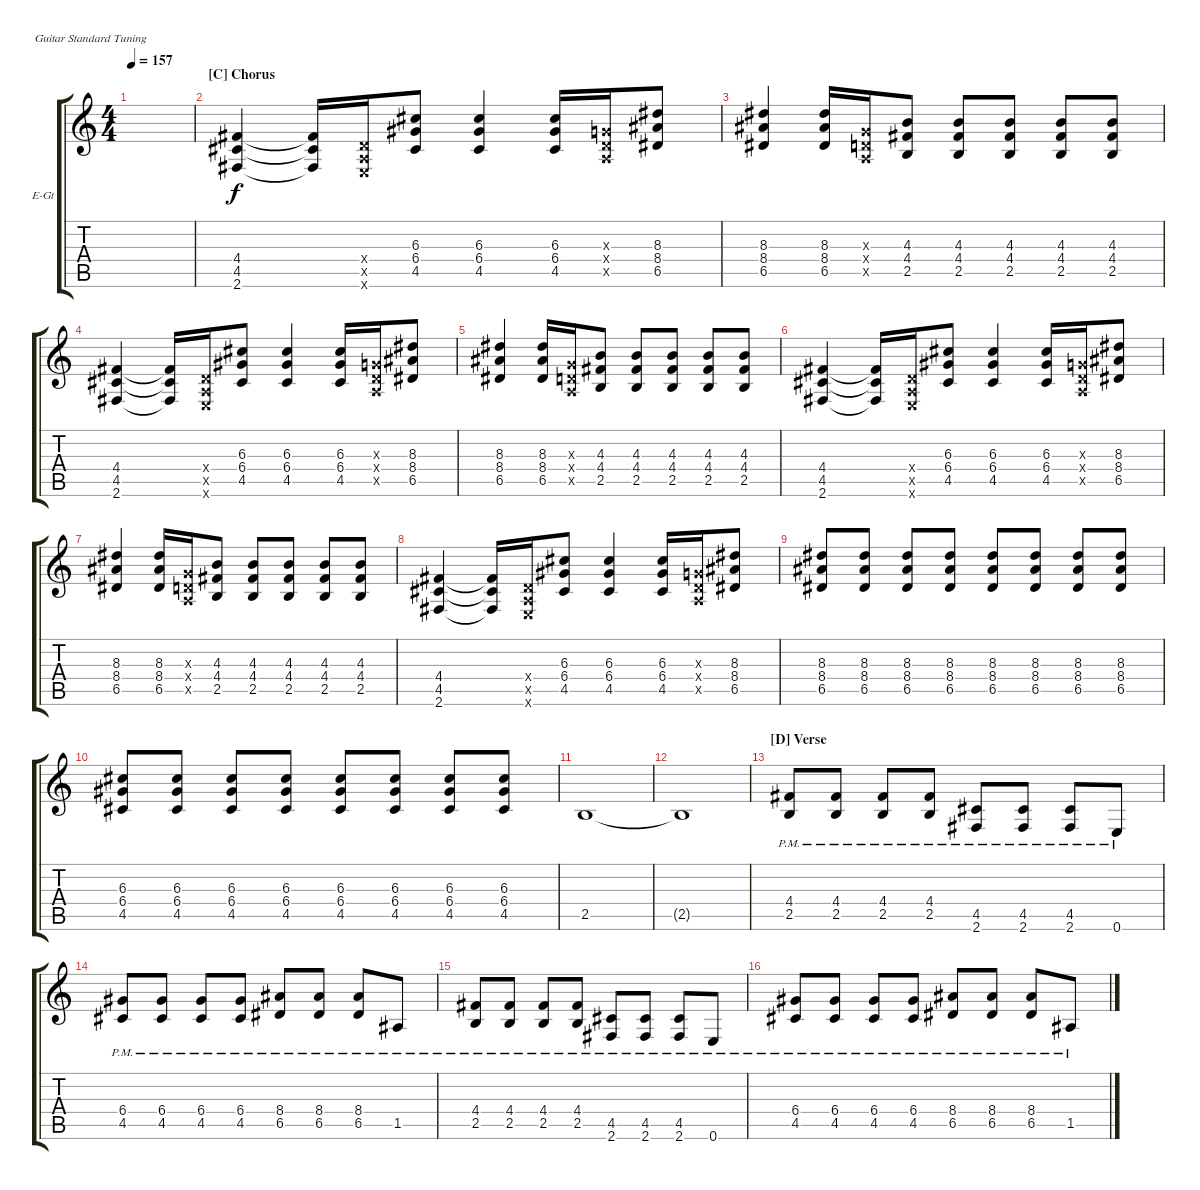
\defaultSystemsLayout 4
\bracketExtendMode groupsimilarinstruments
\firstSystemTrackNameOrientation horizontal
\otherSystemsTrackNameOrientation horizontal
\track ("Electric Guitar" "E-Gt") {instrument overdrivenguitar}
\staff {score tabs}
\tuning (E4 B3 G3 D3 A2 E2)
\ts (4 4)
\tempo 157
\clef g2
\ks c
|
\section ("C" "Chorus")
(2.6 4.5 4.4).4 (2.6{t} 4.5{t} 4.4{t}).16 (0.6{x} 0.5{x} 0.4{x}).16 (4.5 6.4 6.3).8 (4.5 6.4 6.3).4 (4.5 6.4 6.3).16 (0.4{x} 0.5{x} 0.3{x}).16 (8.4 6.5 8.3).8 |
(8.4 6.5 8.3).4 (8.4 6.5 8.3).16 (0.3{x} 0.4{x} 0.5{x}).16 (2.5 4.4 4.3).8 (2.5 4.4 4.3).8 (2.5 4.4 4.3).8 (2.5 4.4 4.3).8 (2.5 4.4 4.3).8 |
(2.6 4.5 4.4).4 (2.6{t} 4.5{t} 4.4{t}).16 (0.6{x} 0.5{x} 0.4{x}).16 (4.5 6.4 6.3).8 (4.5 6.4 6.3).4 (4.5 6.4 6.3).16 (0.4{x} 0.5{x} 0.3{x}).16 (8.4 6.5 8.3).8 |
(8.4 6.5 8.3).4 (8.4 6.5 8.3).16 (0.3{x} 0.4{x} 0.5{x}).16 (2.5 4.4 4.3).8 (2.5 4.4 4.3).8 (2.5 4.4 4.3).8 (2.5 4.4 4.3).8 (2.5 4.4 4.3).8 |
(2.6 4.5 4.4).4 (2.6{t} 4.5{t} 4.4{t}).16 (0.6{x} 0.5{x} 0.4{x}).16 (4.5 6.4 6.3).8 (4.5 6.4 6.3).4 (4.5 6.4 6.3).16 (0.4{x} 0.5{x} 0.3{x}).16 (8.4 6.5 8.3).8 |
(8.4 6.5 8.3).4 (8.4 6.5 8.3).16 (0.3{x} 0.4{x} 0.5{x}).16 (2.5 4.4 4.3).8 (2.5 4.4 4.3).8 (2.5 4.4 4.3).8 (2.5 4.4 4.3).8 (2.5 4.4 4.3).8 |
(2.6 4.5 4.4).4 (2.6{t} 4.5{t} 4.4{t}).16 (0.6{x} 0.5{x} 0.4{x}).16 (4.5 6.4 6.3).8 (4.5 6.4 6.3).4 (4.5 6.4 6.3).16 (0.4{x} 0.5{x} 0.3{x}).16 (8.4 6.5 8.3).8 |
(6.5 8.4 8.3).8 (6.5 8.4 8.3).8 (6.5 8.4 8.3).8 (6.5 8.4 8.3).8 (6.5 8.4 8.3).8 (6.5 8.4 8.3).8 (6.5 8.4 8.3).8 (6.5 8.4 8.3).8 |
(4.5 6.4 6.3).8 (4.5 6.4 6.3).8 (4.5 6.4 6.3).8 (4.5 6.4 6.3).8 (4.5 6.4 6.3).8 (4.5 6.4 6.3).8 (4.5 6.4 6.3).8 (4.5 6.4 6.3).8 |
2.5.1 |
2.5{t}.1 |
\section ("D" "Verse")
(2.5{pm} 4.4{pm}).8 (2.5{pm} 4.4{pm}).8 (2.5{pm} 4.4{pm}).8 (2.5{pm} 4.4{pm}).8 (2.6{pm} 4.5{pm}).8 (2.6{pm} 4.5{pm}).8 (2.6{pm} 4.5{pm}).8 0.6{pm}.8 |
(4.5{pm} 6.4{pm}).8 (4.5{pm} 6.4{pm}).8 (4.5{pm} 6.4{pm}).8 (4.5{pm} 6.4{pm}).8 (6.5{pm} 8.4{pm}).8 (6.5{pm} 8.4{pm}).8 (6.5{pm} 8.4{pm}).8 1.5{pm}.8 |
(2.5{pm} 4.4{pm}).8 (2.5{pm} 4.4{pm}).8 (2.5{pm} 4.4{pm}).8 (2.5{pm} 4.4{pm}).8 (2.6{pm} 4.5{pm}).8 (2.6{pm} 4.5{pm}).8 (2.6{pm} 4.5{pm}).8 0.6{pm}.8 |
(4.5{pm} 6.4{pm}).8 (4.5{pm} 6.4{pm}).8 (4.5{pm} 6.4{pm}).8 (4.5{pm} 6.4{pm}).8 (6.5{pm} 8.4{pm}).8 (6.5{pm} 8.4{pm}).8 (6.5{pm} 8.4{pm}).8 1.5{pm}.8
